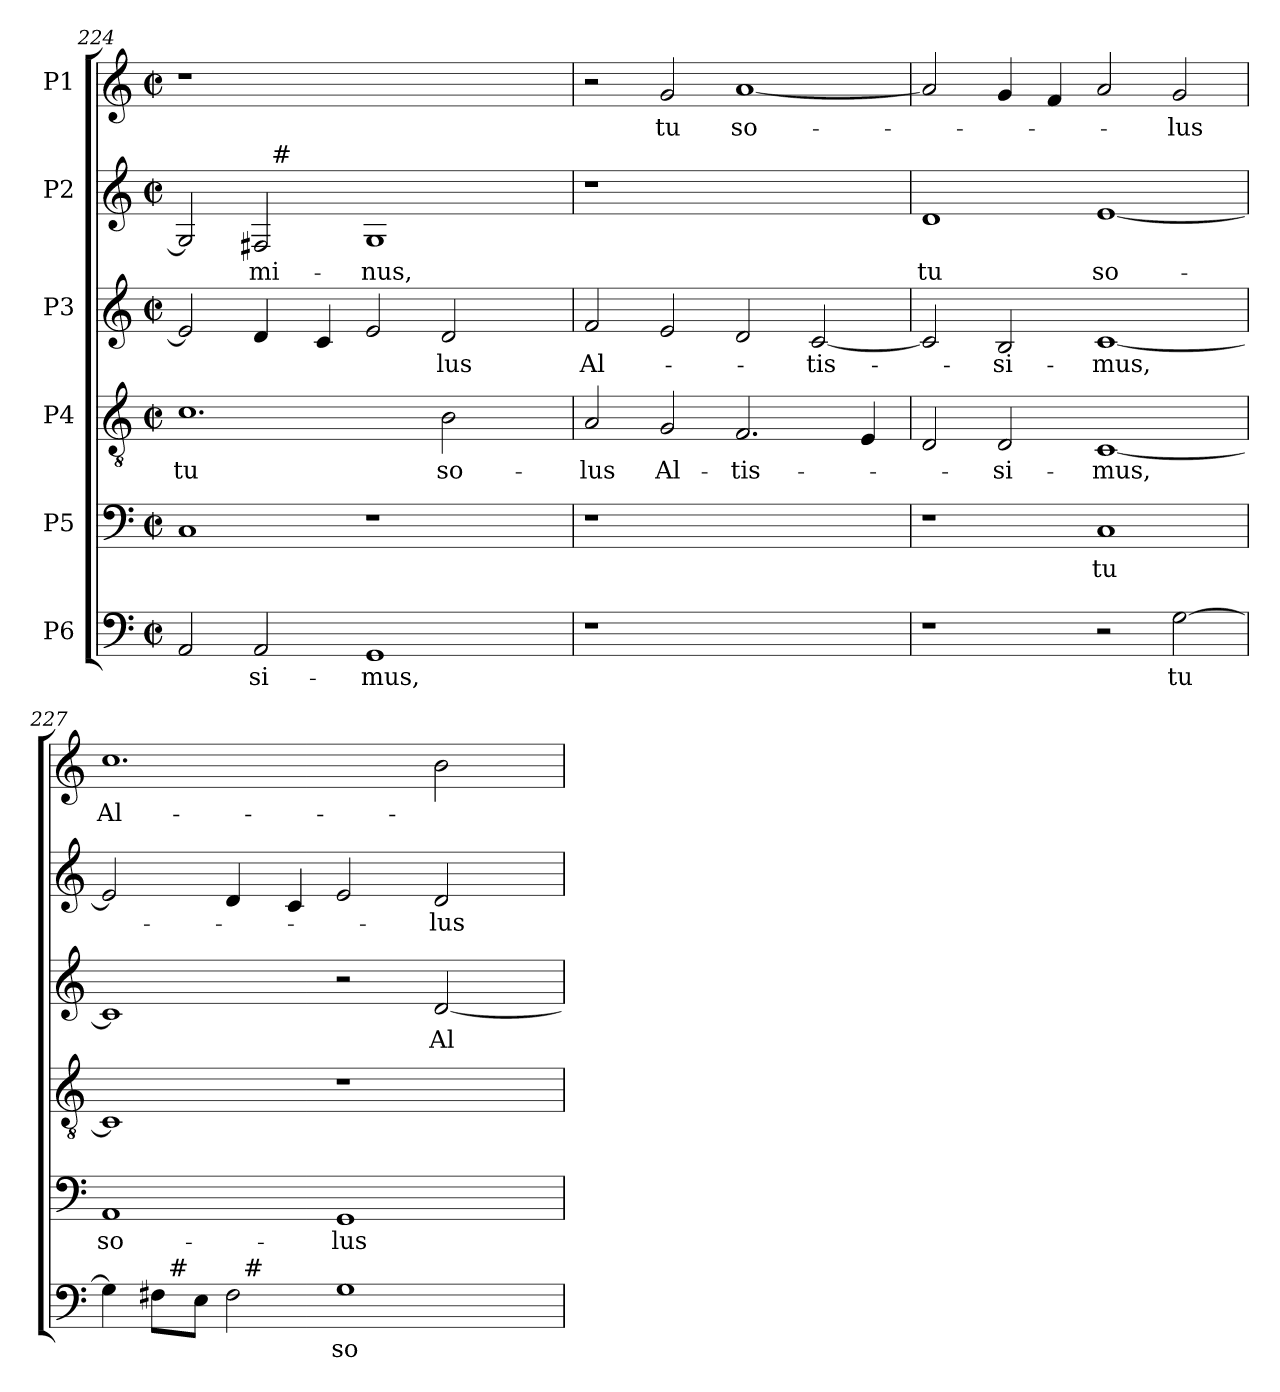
**kern	**text	**kern	**text	**kern	**text	**kern	**text	**kern	**text	**kern	**text
*part6	*part6	*part5	*part5	*part4	*part4	*part3	*part3	*part2	*part2	*part1	*part1
*staff6	*staff6	*staff5	*staff5	*staff4	*staff4	*staff3	*staff3	*staff2	*staff2	*staff1	*staff1
*I"P6	*	*I"P5	*	*I"P4	*	*I"P3	*	*I"P2	*	*I"P1	*
*clefF4	*	*clefF4	*	*clefGv2	*	*clefG2	*	*clefG2	*	*clefG2	*
*	*	*	*	*ITrd7c12	*	*	*	*	*	*	*
*k[]	*	*k[]	*	*k[]	*	*k[]	*	*k[]	*	*k[]	*
*C:	*	*C:	*	*C:	*	*C:	*	*C:	*	*C:	*
*M2/2	*	*M2/2	*	*M2/2	*	*M2/2	*	*M2/2	*	*M2/2	*
*met(c|)	*	*met(c|)	*	*met(c|)	*	*met(c|)	*	*met(c|)	*	*met(c|)	*
=224	=224	=224	=224	=224	=224	=224	=224	=224	=224	=224	=224
!	!	!	!	!	!LO:LY:b:color=#000000	!	!	!	!	!LO:N:vis=1	!
*	*	*	*	*	*	*	*	*^	*	*	*
2AAi/	.	1Ci	.	1.Ci	tu	2ei/]	.	2Gi/]	2ryy	.	1r	.
!	!LO:LY:b:color=#000000	!	!	!	!	!	!	!	!	!	!	!
!	!	!	!	!	!	!	!	!	!	!LO:LY:b:color=#000000	!	!
2AAi/	-si-	.	.	.	.	4di/	.	2F#i/	32ryy	-mi-	.	.
.	.	.	.	.	.	.	.	.	256ryy	.	.	.
!	!	!	!	!	!	!	!	!	!LO:TX:a:t=#	!	!	!
.	.	.	.	.	.	.	.	.	1ryy	.	.	.
.	.	.	.	.	.	4ci/	.	.	.	.	.	.
!	!LO:LY:b:color=#000000	!	!	!	!	!	!	!	!	!	!	!
!	!	!	!	!	!	!	!	!	!	!LO:LY:b:color=#000000	!	!
1GGi	-mus,	1r	.	.	.	2ei/	.	1Gi	.	-nus,	1ryy	.
!	!	!	!	!	!LO:LY:b:color=#000000	!	!	!	!	!	!	!
!	!	!	!	!	!	!	!LO:LY:b:color=#000000	!	!	!	!	!
.	.	.	.	2BBi\	so-	2di/	-lus	.	.	.	.	.
.	.	.	.	.	.	.	.	.	4ryy	.	.	.
.	.	.	.	.	.	.	.	.	8ryy	.	.	.
.	.	.	.	.	.	.	.	.	16ryy	.	.	.
.	.	.	.	.	.	.	.	.	64..ryy	.	.	.
=225	=225	=225	=225	=225	=225	=225	=225	=225	=225	=225	=225	=225
!LO:N:vis=1	!	!LO:N:vis=1	!	!	!	!	!	!	!	!	!	!
*	*	*	*	*	*	*	*	*v	*v	*	*	*
*	*	*	*	*	*	*	*	*^	*	*	*
!	!	!	!	!	!LO:LY:b:color=#000000	!	!	!	!	!	!	!
*	*	*	*	*	*	*	*	*v	*v	*	*	*
*	*	*	*	*	*	*	*	*^	*	*	*
!	!	!	!	!	!	!	!LO:LY:b:color=#000000	!LO:N:vis=1	!	!	!	!
*	*	*	*	*	*	*	*	*v	*v	*	*	*
1r	.	1r	.	2AAi/	-lus	2fi/	Al-	1r	.	2r	.
!	!	!	!	!	!LO:LY:b:color=#000000	!	!	!	!	!	!
!	!	!	!	!	!	!	!	!	!	!	!LO:LY:b:color=#000000
.	.	.	.	2GGi/	Al-	2ei/	.	.	.	2gi/	tu
!	!	!	!	!	!LO:LY:b:color=#000000	!	!	!	!	!	!
!	!	!	!	!	!	!	!	!	!	!	!LO:LY:b:color=#000000
1ryy	.	1ryy	.	2.FFi/	-tis-	2di/	.	1ryy	.	[1ai	so-
!	!	!	!	!	!	!	!LO:LY:b:color=#000000	!	!	!	!
.	.	.	.	.	.	[2ci/	-tis-	.	.	.	.
.	.	.	.	4EEi/	.	.	.	.	.	.	.
=226	=226	=226	=226	=226	=226	=226	=226	=226	=226	=226	=226
!	!	!	!	!	!	!	!	!	!LO:LY:b:color=#000000	!	!
1r	.	1r	.	2DDi/	.	2ci/]	.	1di	tu	2ai/]	.
!	!	!	!	!	!LO:LY:b:color=#000000	!	!	!	!	!	!
!	!	!	!	!	!	!	!LO:LY:b:color=#000000	!	!	!	!
.	.	.	.	2DDi/	-si-	2Bi/	-si-	.	.	4gi/	.
.	.	.	.	.	.	.	.	.	.	4fi/	.
!	!	!	!LO:LY:b:color=#000000	!	!	!	!	!	!	!	!
!	!	!	!	!	!LO:LY:b:color=#000000	!	!	!	!	!	!
!	!	!	!	!	!	!	!LO:LY:b:color=#000000	!	!	!	!
!	!	!	!	!	!	!	!	!	!LO:LY:b:color=#000000	!	!
2r	.	1Ci	tu	[1CCi	-mus,	[1ci	-mus,	[1ei	so-	2ai/	.
!	!LO:LY:b:color=#000000	!	!	!	!	!	!	!	!	!	!
!	!	!	!	!	!	!	!	!	!	!	!LO:LY:b:color=#000000
[2Gi\	tu	.	.	.	.	.	.	.	.	2gi/	-lus
!!LO:PB:g=z
=227	=227	=227	=227	=227	=227	=227	=227	=227	=227	=227	=227
!	!	!	!LO:LY:b:color=#000000	!	!	!	!	!	!	!	!
!	!	!	!	!	!	!	!	!	!	!	!LO:LY:b:color=#000000
*^	*	*	*	*	*	*	*	*	*	*	*
*	*^	*	*	*	*	*	*	*	*	*	*	*
4Gi\]	4ryy	2ryy	.	1AAi	so-	1CCi]	.	1ci]	.	2ei/]	.	1.cci	Al-
8F#i\L	32ryy	.	.	.	.	.	.	.	.	.	.	.	.
.	256ryy	.	.	.	.	.	.	.	.	.	.	.	.
!	!LO:TX:a:t=#	!	!	!	!	!	!	!	!	!	!	!	!
.	1ryy	.	.	.	.	.	.	.	.	.	.	.	.
8Ei\J	.	.	.	.	.	.	.	.	.	.	.	.	.
2F#i\	.	32ryy	.	.	.	.	.	.	.	4di/	.	.	.
.	.	256ryy	.	.	.	.	.	.	.	.	.	.	.
!	!	!LO:TX:a:t=#	!	!	!	!	!	!	!	!	!	!	!
.	.	1ryy	.	.	.	.	.	.	.	.	.	.	.
.	.	.	.	.	.	.	.	.	.	4ci/	.	.	.
!	!	!	!LO:LY:b:color=#000000	!	!	!	!	!	!	!	!	!	!
!	!	!	!	!	!LO:LY:b:color=#000000	!	!	!	!	!	!	!	!
1Gi	.	.	so-	1GGi	-lus	1r	.	2r	.	2ei/	.	.	.
.	2ryy	.	.	.	.	.	.	.	.	.	.	.	.
!	!	!	!	!	!	!	!	!	!LO:LY:b:color=#000000	!	!	!	!
!	!	!	!	!	!	!	!	!	!	!	!LO:LY:b:color=#000000	!	!
.	.	.	.	.	.	.	.	[2di/	Al-	2di/	-lus	2bi\	.
.	.	4ryy	.	.	.	.	.	.	.	.	.	.	.
.	8ryy	8ryy	.	.	.	.	.	.	.	.	.	.	.
.	16ryy	16ryy	.	.	.	.	.	.	.	.	.	.	.
.	64..ryy	64..ryy	.	.	.	.	.	.	.	.	.	.	.
*v	*v	*v	*	*	*	*	*	*	*	*	*	*	*
=	=	=	=	=	=	=	=	=	=	=	=
*-	*-	*-	*-	*-	*-	*-	*-	*-	*-	*-	*-
